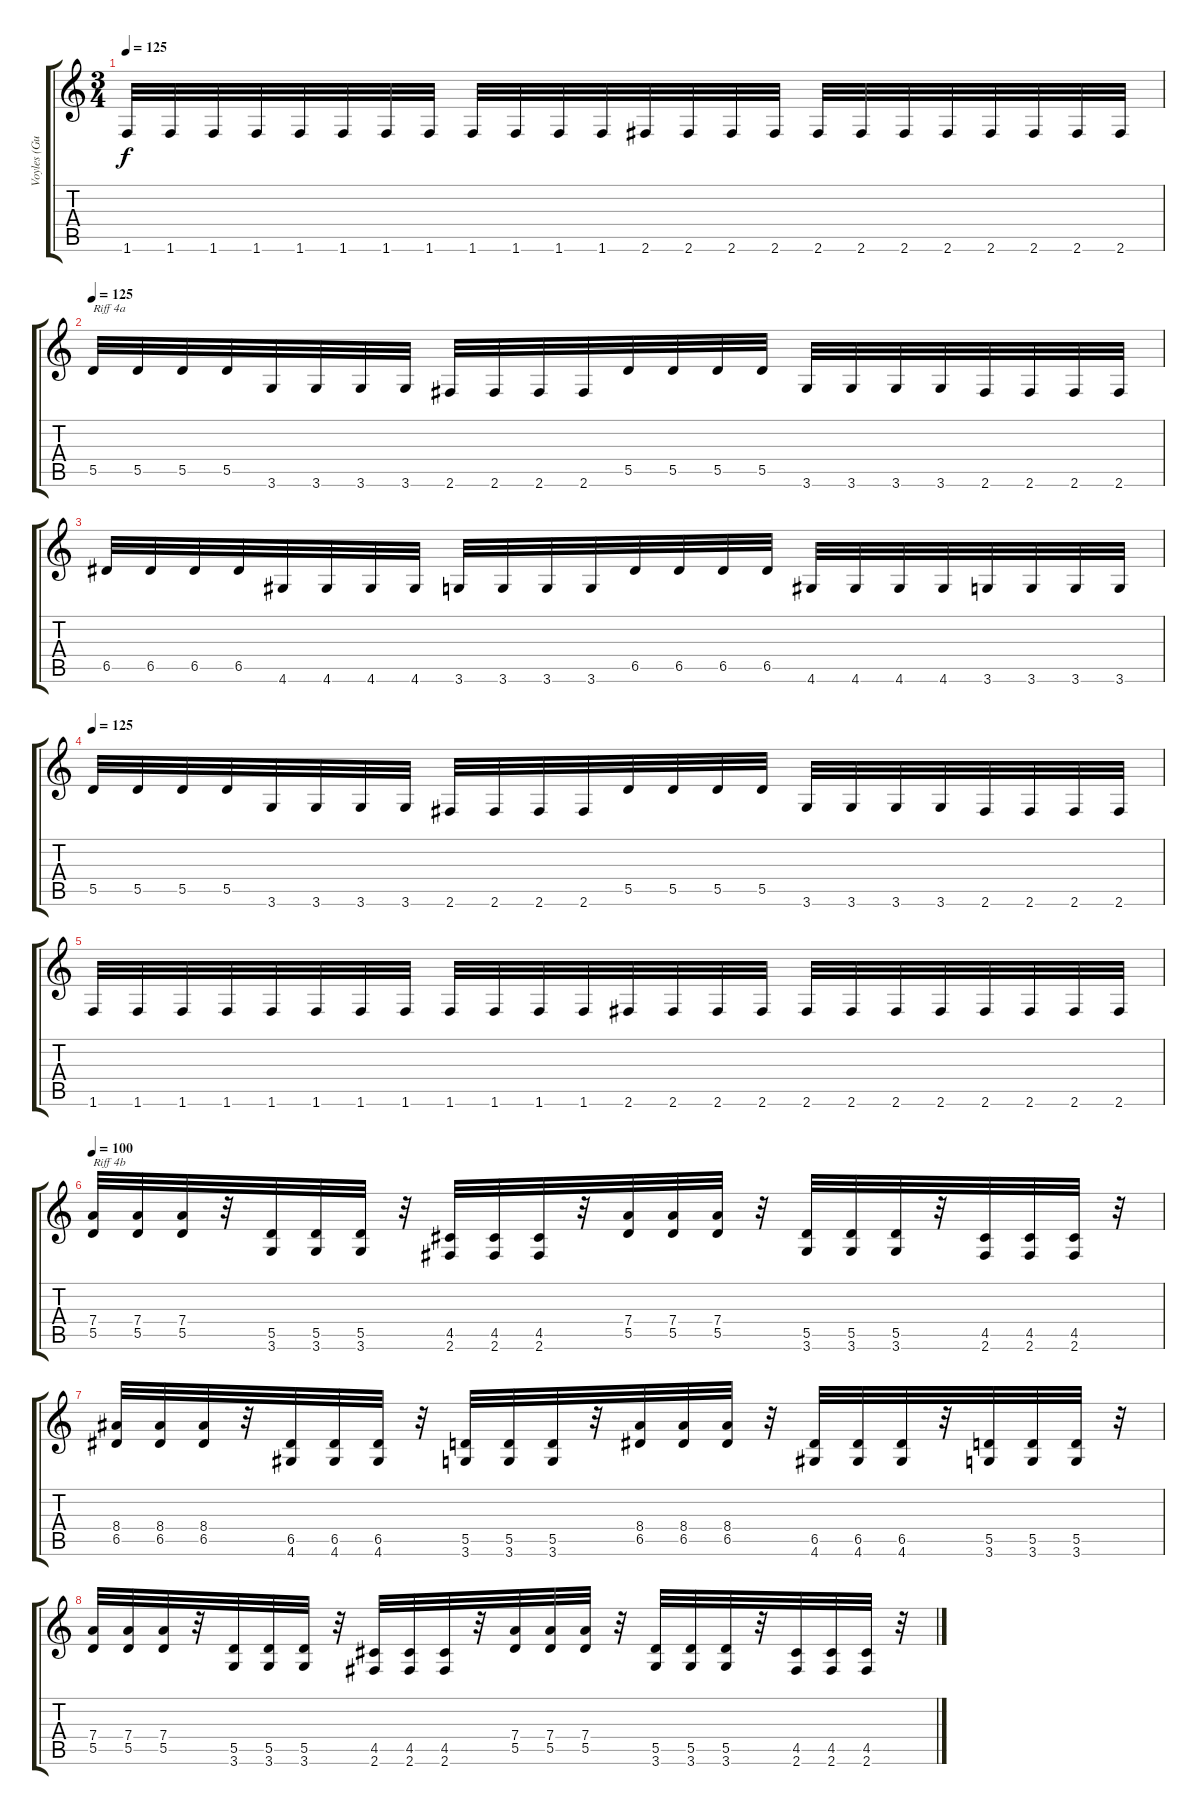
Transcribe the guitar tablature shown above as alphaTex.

\track ("Voyles (Guitar)" "Voyles (Gu") {instrument distortionguitar}
\staff {score tabs}
\tuning (E4 B3 G3 D3 A2 E2) {hide}
\ts (3 4)
\tempo 125
\clef g2
\ks c
1.6.32{dy f} 1.6.32 1.6.32 1.6.32 1.6.32 1.6.32 1.6.32 1.6.32 1.6.32 1.6.32 1.6.32 1.6.32 2.6.32 2.6.32 2.6.32 2.6.32 2.6.32 2.6.32 2.6.32 2.6.32 2.6.32 2.6.32 2.6.32 2.6.32 |
\tempo 125
5.5.32{txt "Riff 4a"} 5.5.32 5.5.32 5.5.32 3.6.32 3.6.32 3.6.32 3.6.32 2.6.32 2.6.32 2.6.32 2.6.32 5.5.32 5.5.32 5.5.32 5.5.32 3.6.32 3.6.32 3.6.32 3.6.32 2.6.32 2.6.32 2.6.32 2.6.32 |
6.5.32 6.5.32 6.5.32 6.5.32 4.6.32 4.6.32 4.6.32 4.6.32 3.6.32 3.6.32 3.6.32 3.6.32 6.5.32 6.5.32 6.5.32 6.5.32 4.6.32 4.6.32 4.6.32 4.6.32 3.6.32 3.6.32 3.6.32 3.6.32 |
\tempo 125
5.5.32 5.5.32 5.5.32 5.5.32 3.6.32 3.6.32 3.6.32 3.6.32 2.6.32 2.6.32 2.6.32 2.6.32 5.5.32 5.5.32 5.5.32 5.5.32 3.6.32 3.6.32 3.6.32 3.6.32 2.6.32 2.6.32 2.6.32 2.6.32 |
1.6.32 1.6.32 1.6.32 1.6.32 1.6.32 1.6.32 1.6.32 1.6.32 1.6.32 1.6.32 1.6.32 1.6.32 2.6.32 2.6.32 2.6.32 2.6.32 2.6.32 2.6.32 2.6.32 2.6.32 2.6.32 2.6.32 2.6.32 2.6.32 |
\tempo 100
(7.4 5.5).32{txt "Riff 4b"} (7.4 5.5).32 (7.4 5.5).32 r.32 (5.5 3.6).32 (5.5 3.6).32 (5.5 3.6).32 r.32 (4.5 2.6).32 (4.5 2.6).32 (4.5 2.6).32 r.32 (7.4 5.5).32 (7.4 5.5).32 (7.4 5.5).32 r.32 (5.5 3.6).32 (5.5 3.6).32 (5.5 3.6).32 r.32 (4.5 2.6).32 (4.5 2.6).32 (4.5 2.6).32 r.32 |
(8.4 6.5).32 (8.4 6.5).32 (8.4 6.5).32 r.32 (6.5 4.6).32 (6.5 4.6).32 (6.5 4.6).32 r.32 (5.5 3.6).32 (5.5 3.6).32 (5.5 3.6).32 r.32 (8.4 6.5).32 (8.4 6.5).32 (8.4 6.5).32 r.32 (6.5 4.6).32 (6.5 4.6).32 (6.5 4.6).32 r.32 (5.5 3.6).32 (5.5 3.6).32 (5.5 3.6).32 r.32 |
(7.4 5.5).32 (7.4 5.5).32 (7.4 5.5).32 r.32 (5.5 3.6).32 (5.5 3.6).32 (5.5 3.6).32 r.32 (4.5 2.6).32 (4.5 2.6).32 (4.5 2.6).32 r.32 (7.4 5.5).32 (7.4 5.5).32 (7.4 5.5).32 r.32 (5.5 3.6).32 (5.5 3.6).32 (5.5 3.6).32 r.32 (4.5 2.6).32 (4.5 2.6).32 (4.5 2.6).32 r.32
